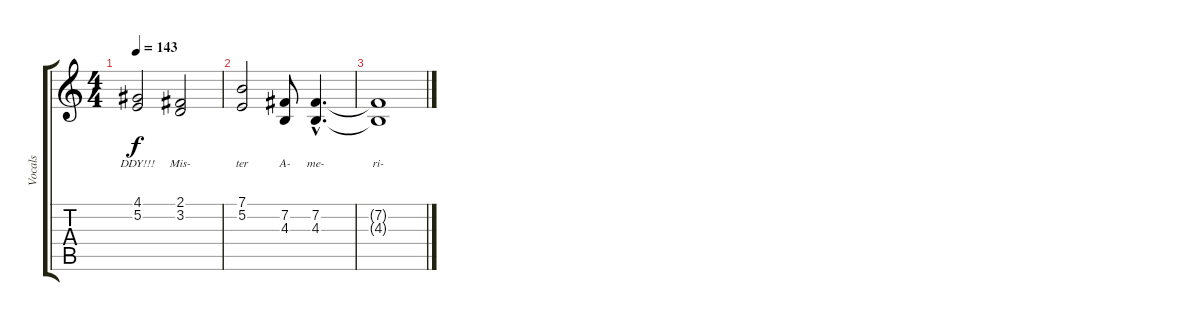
\track ("Vocals" "Vocals") {instrument vibraphone}
\staff {score tabs}
\tuning (E4 B3 G3 D3 A2 E2) {hide}
\ts (4 4)
\tempo 143
\clef g2
\ks c
(4.1 5.2).2{lyrics (0 "DDY!!!") lyrics (1 "") lyrics (2 "") lyrics (3 "") lyrics (4 "") dy f} (2.1 3.2).2{lyrics (0 "Mis-") lyrics (1 "") lyrics (2 "") lyrics (3 "") lyrics (4 "")} |
(7.1 5.2).2{lyrics (0 "ter") lyrics (1 "") lyrics (2 "") lyrics (3 "") lyrics (4 "")} (7.2 4.3).8{lyrics (0 "A-") lyrics (1 "") lyrics (2 "") lyrics (3 "") lyrics (4 "")} (7.2{hac} 4.3{hac}).4{d lyrics (0 "me-") lyrics (1 "") lyrics (2 "") lyrics (3 "") lyrics (4 "")} |
(7.2{t} 4.3{t}).1{lyrics (0 "ri-") lyrics (1 "") lyrics (2 "") lyrics (3 "") lyrics (4 "")}
